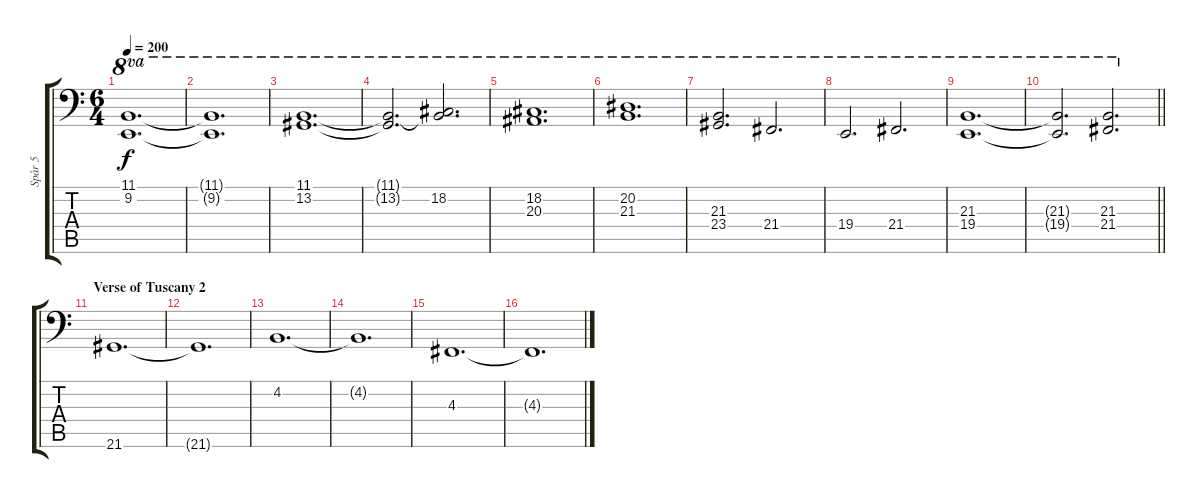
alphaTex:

\track ("Spår 5" "Spår 5") {instrument stringensemble1}
\staff {score tabs}
\tuning (C3 G2 D2 A1 E1 B0) {hide}
\ts (6 4)
\tempo 200
\clef f4
\ks c
(11.1 9.2).1{d ot 8va dy f} |
(11.1{t} 9.2{t}).1{d ot 8va} |
(11.1 13.2).1{d ot 8va} |
(11.1{t} 13.2{t}).2{d ot 8va} (11.1{t} 18.2).2{d ot 8va} |
(18.2 20.3).1{d ot 8va} |
(20.2 21.3).1{d ot 8va} |
(21.3 23.4).2{d ot 8va} 21.4.2{d ot 8va} |
19.4.2{d ot 8va} 21.4.2{d ot 8va} |
(21.3 19.4).1{d ot 8va} |
\barLineRight lightlight
(21.3{t} 19.4{t}).2{d ot 8va} (21.3 21.4).2{d ot 8va} |
\section ("" "Verse of Tuscany 2")
21.6.1{d} |
21.6{t}.1{d} |
4.2.1{d} |
4.2{t}.1{d} |
4.3.1{d} |
4.3{t}.1{d}
